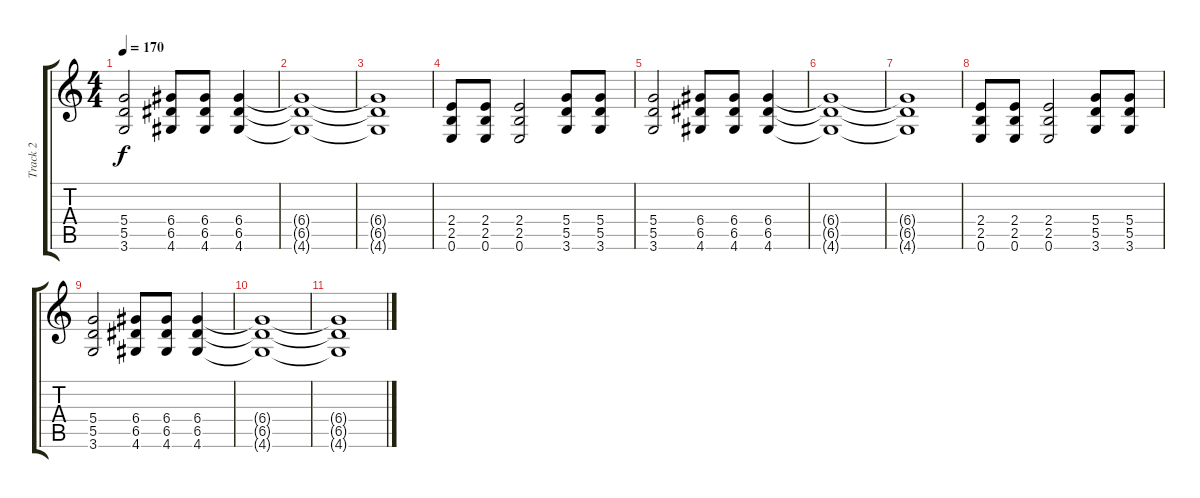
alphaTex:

\track ("Track 2" "Track 2") {instrument distortionguitar}
\staff {score tabs}
\tuning (E4 B3 G3 D3 A2 E2) {hide}
\ts (4 4)
\tempo 170
\clef g2
\ks c
(5.4 5.5 3.6).2{dy f} (6.4 6.5 4.6).8 (6.4 6.5 4.6).8 (6.4 6.5 4.6).4 |
(6.4{t} 6.5{t} 4.6{t}).1 |
(6.4{t} 6.5{t} 4.6{t}).1 |
(2.4 2.5 0.6).8 (2.4 2.5 0.6).8 (2.4 2.5 0.6).2 (5.4 5.5 3.6).8 (5.4 5.5 3.6).8 |
(5.4 5.5 3.6).2 (6.4 6.5 4.6).8 (6.4 6.5 4.6).8 (6.4 6.5 4.6).4 |
(6.4{t} 6.5{t} 4.6{t}).1 |
(6.4{t} 6.5{t} 4.6{t}).1 |
(2.4 2.5 0.6).8 (2.4 2.5 0.6).8 (2.4 2.5 0.6).2 (5.4 5.5 3.6).8 (5.4 5.5 3.6).8 |
(5.4 5.5 3.6).2 (6.4 6.5 4.6).8 (6.4 6.5 4.6).8 (6.4 6.5 4.6).4 |
(6.4{t} 6.5{t} 4.6{t}).1 |
(6.4{t} 6.5{t} 4.6{t}).1
